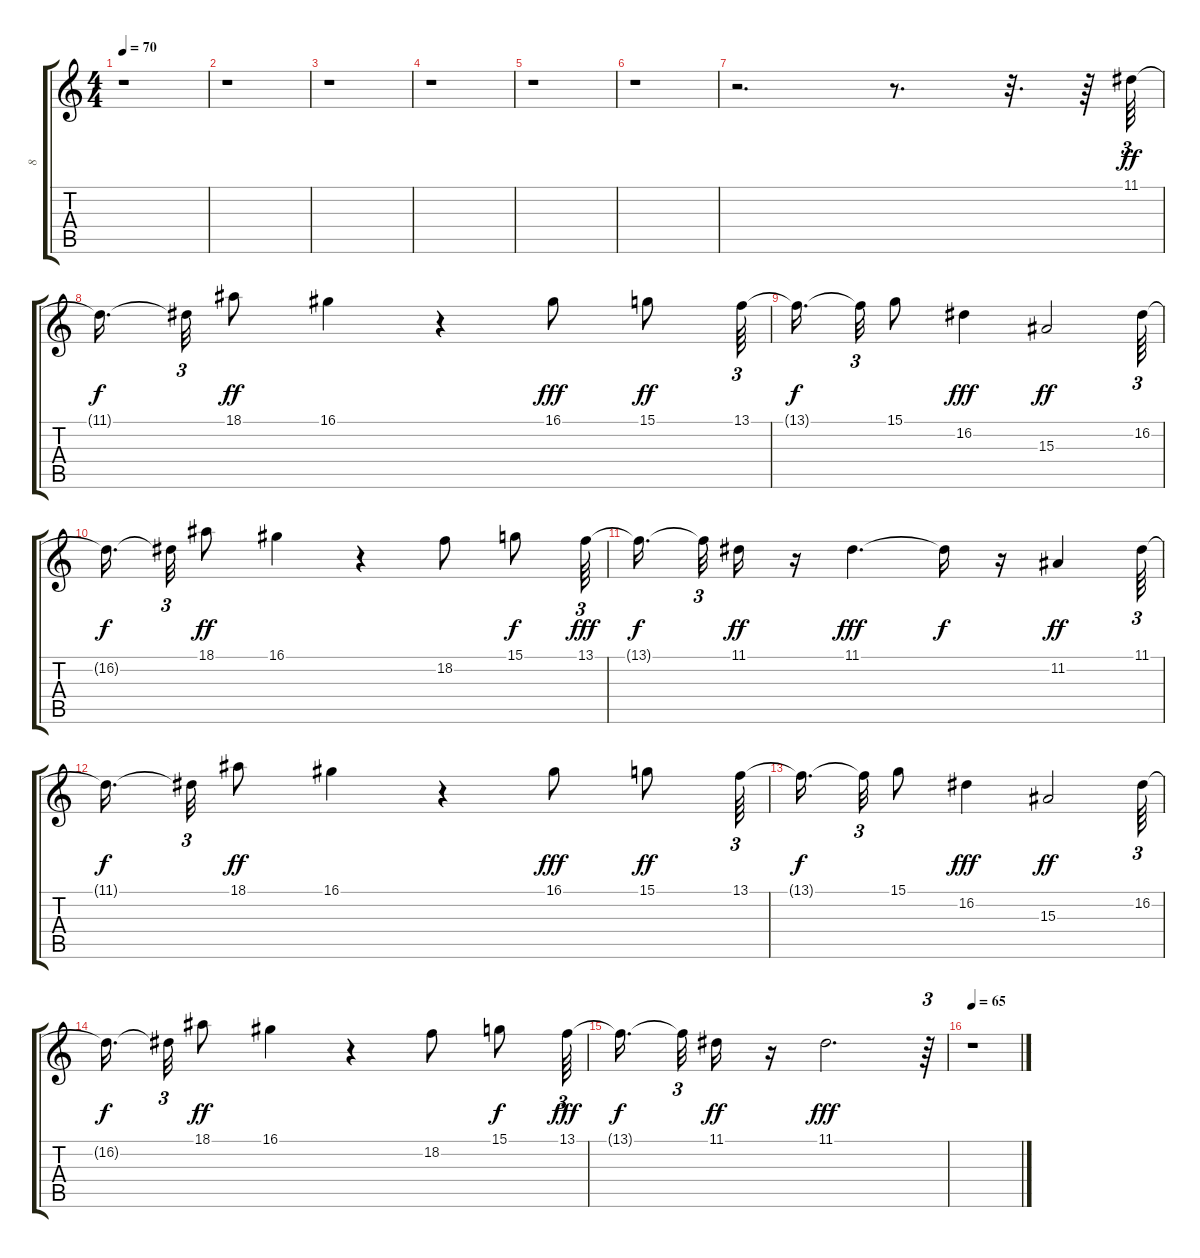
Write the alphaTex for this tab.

\track ("8" "8") {instrument synthvoice}
\staff {score tabs}
\tuning (E4 B3 G3 D3 A2 E2) {hide}
\ts (4 4)
\tempo 70
\clef g2
\ks c
r.1{dy f} |
r.1 |
r.1 |
r.1 |
r.1 |
r.1 |
r.2{d} r.8{d} r.32{d} r.64 11.1.64{tu (3 2) dy ff} |
11.1{t}.16{d dy f beam splitsecondary} 11.1{t}.32{tu (3 2)} 18.1.8{dy ff} 16.1.4 r.4 16.1.8{dy fff} 15.1.8{dy ff} 13.1.64{tu (3 2)} |
13.1{t}.16{d dy f beam splitsecondary} 13.1{t}.32{tu (3 2)} 15.1.8 16.2.4{dy fff} 15.3.2{dy ff} 16.2.64{tu (3 2)} |
16.2{t}.16{d dy f beam splitsecondary} 16.2{t}.32{tu (3 2)} 18.1.8{dy ff} 16.1.4 r.4 18.2.8 15.1.8{dy f} 13.1.64{tu (3 2) dy fff} |
13.1{t}.16{d dy f beam splitsecondary} 13.1{t}.32{tu (3 2)} 11.1.16{dy ff} r.16 11.1.4{d dy fff} 11.1{t}.16{dy f} r.16 11.2.4{dy ff} 11.1.64{tu (3 2)} |
11.1{t}.16{d dy f beam splitsecondary} 11.1{t}.32{tu (3 2)} 18.1.8{dy ff} 16.1.4 r.4 16.1.8{dy fff} 15.1.8{dy ff} 13.1.64{tu (3 2)} |
13.1{t}.16{d dy f beam splitsecondary} 13.1{t}.32{tu (3 2)} 15.1.8 16.2.4{dy fff} 15.3.2{dy ff} 16.2.64{tu (3 2)} |
16.2{t}.16{d dy f beam splitsecondary} 16.2{t}.32{tu (3 2)} 18.1.8{dy ff} 16.1.4 r.4 18.2.8 15.1.8{dy f} 13.1.64{tu (3 2) dy fff} |
13.1{t}.16{d dy f beam splitsecondary} 13.1{t}.32{tu (3 2)} 11.1.16{dy ff} r.16 11.1.2{d dy fff} r.64{tu (3 2)} |
\tempo 65
r.1
